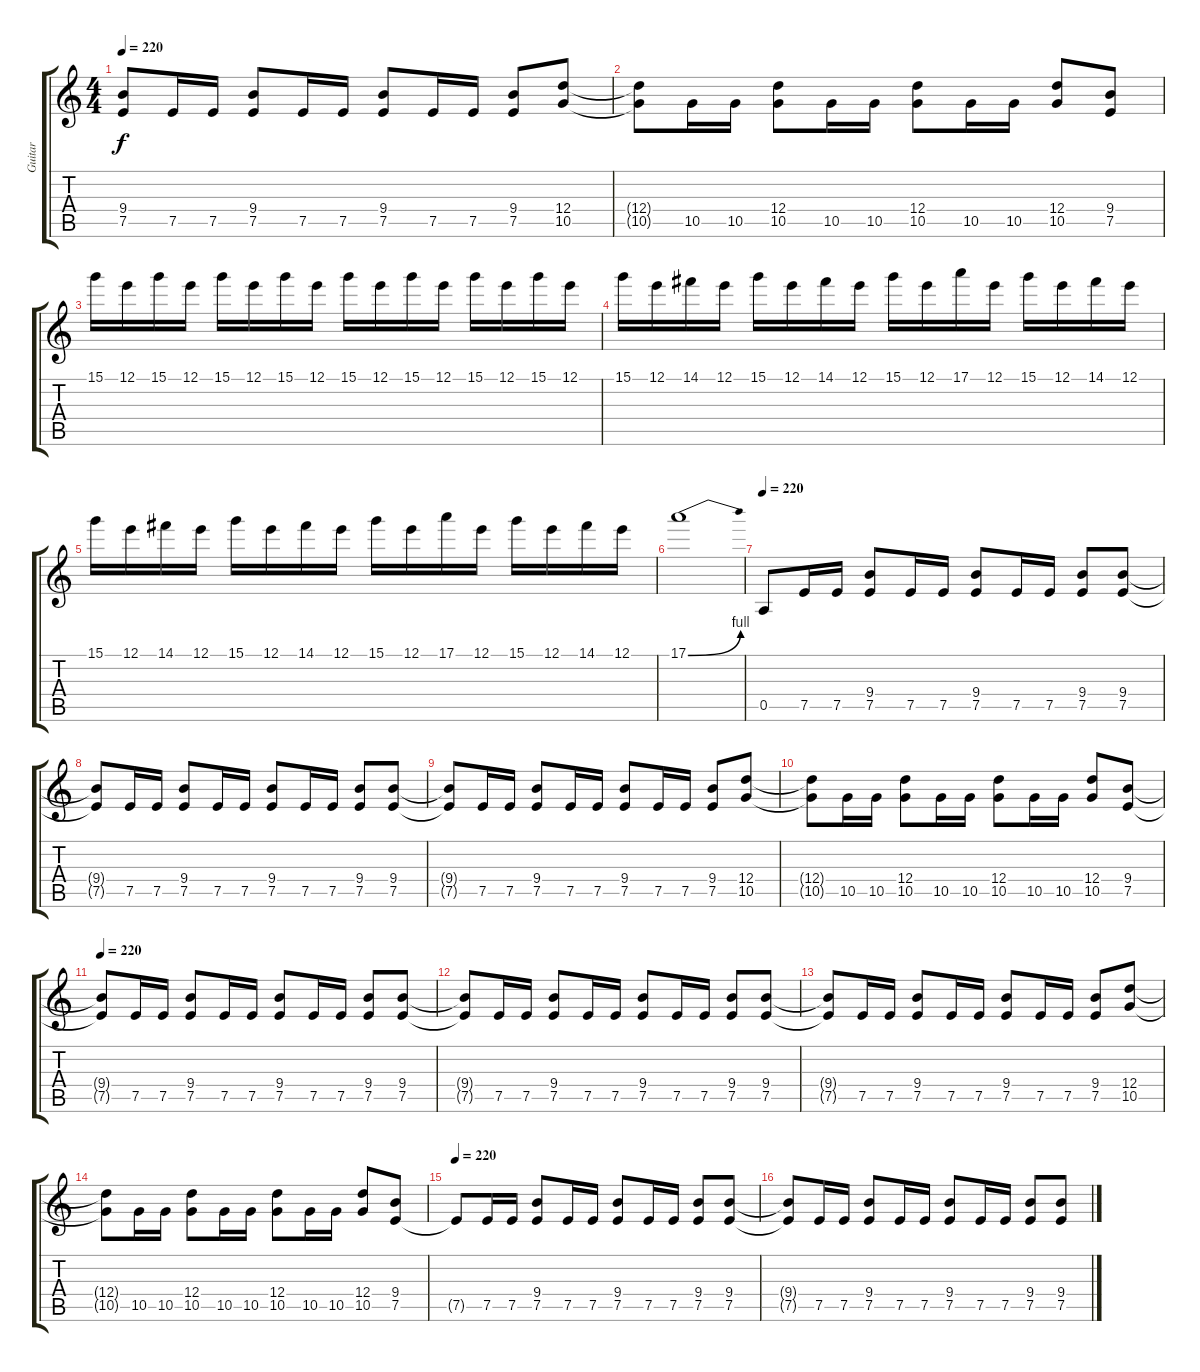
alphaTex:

\track ("Guitar" "Guitar") {instrument distortionguitar}
\staff {score tabs}
\tuning (E4 B3 G3 D3 A2 E2) {hide}
\ts (4 4)
\tempo 220
\clef g2
\ks c
(9.4{t} 7.5{t}).8{dy f} 7.5.16 7.5.16 (9.4 7.5).8 7.5.16 7.5.16 (9.4 7.5).8 7.5.16 7.5.16 (9.4 7.5).8 (12.4 10.5).8 |
(12.4{t} 10.5{t}).8 10.5.16 10.5.16 (12.4 10.5).8 10.5.16 10.5.16 (12.4 10.5).8 10.5.16 10.5.16 (12.4 10.5).8 (9.4 7.5).8 |
15.1.16 12.1.16 15.1.16 12.1.16 15.1.16 12.1.16 15.1.16 12.1.16 15.1.16 12.1.16 15.1.16 12.1.16 15.1.16 12.1.16 15.1.16 12.1.16 |
15.1.16 12.1.16 14.1.16 12.1.16 15.1.16 12.1.16 14.1.16 12.1.16 15.1.16 12.1.16 17.1.16 12.1.16 15.1.16 12.1.16 14.1.16 12.1.16 |
15.1.16 12.1.16 14.1.16 12.1.16 15.1.16 12.1.16 14.1.16 12.1.16 15.1.16 12.1.16 17.1.16 12.1.16 15.1.16 12.1.16 14.1.16 12.1.16 |
17.1{be (bend 0 0 60 4)}.1 |
\tempo 220
0.5.8 7.5.16 7.5.16 (9.4 7.5).8 7.5.16 7.5.16 (9.4 7.5).8 7.5.16 7.5.16 (9.4 7.5).8 (9.4 7.5).8 |
(9.4{t} 7.5{t}).8 7.5.16 7.5.16 (9.4 7.5).8 7.5.16 7.5.16 (9.4 7.5).8 7.5.16 7.5.16 (9.4 7.5).8 (9.4 7.5).8 |
(9.4{t} 7.5{t}).8 7.5.16 7.5.16 (9.4 7.5).8 7.5.16 7.5.16 (9.4 7.5).8 7.5.16 7.5.16 (9.4 7.5).8 (12.4 10.5).8 |
(12.4{t} 10.5{t}).8 10.5.16 10.5.16 (12.4 10.5).8 10.5.16 10.5.16 (12.4 10.5).8 10.5.16 10.5.16 (12.4 10.5).8 (9.4 7.5).8 |
\tempo 220
(9.4{t} 7.5{t}).8 7.5.16 7.5.16 (9.4 7.5).8 7.5.16 7.5.16 (9.4 7.5).8 7.5.16 7.5.16 (9.4 7.5).8 (9.4 7.5).8 |
(9.4{t} 7.5{t}).8 7.5.16 7.5.16 (9.4 7.5).8 7.5.16 7.5.16 (9.4 7.5).8 7.5.16 7.5.16 (9.4 7.5).8 (9.4 7.5).8 |
(9.4{t} 7.5{t}).8 7.5.16 7.5.16 (9.4 7.5).8 7.5.16 7.5.16 (9.4 7.5).8 7.5.16 7.5.16 (9.4 7.5).8 (12.4 10.5).8 |
(12.4{t} 10.5{t}).8 10.5.16 10.5.16 (12.4 10.5).8 10.5.16 10.5.16 (12.4 10.5).8 10.5.16 10.5.16 (12.4 10.5).8 (9.4 7.5).8 |
\tempo 220
7.5{t}.8 7.5.16 7.5.16 (9.4 7.5).8 7.5.16 7.5.16 (9.4 7.5).8 7.5.16 7.5.16 (9.4 7.5).8 (9.4 7.5).8 |
(9.4{t} 7.5{t}).8 7.5.16 7.5.16 (9.4 7.5).8 7.5.16 7.5.16 (9.4 7.5).8 7.5.16 7.5.16 (9.4 7.5).8 (9.4 7.5).8
